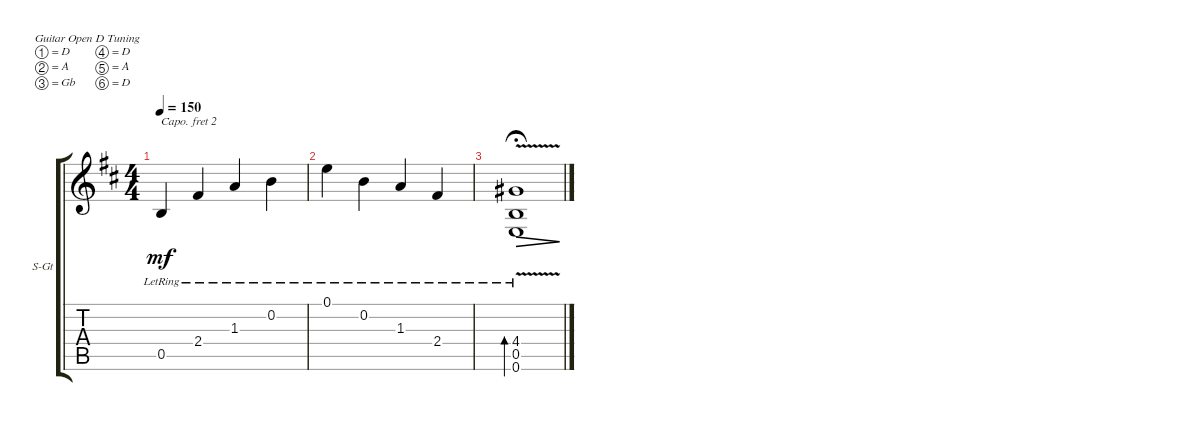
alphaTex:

\defaultSystemsLayout 4
\bracketExtendMode groupsimilarinstruments
\firstSystemTrackNameOrientation horizontal
\otherSystemsTrackNameOrientation horizontal
\track ("Steel Guitar" "S-Gt") {instrument acousticguitarsteel}
\staff {score tabs}
\capo 2
\tuning (D4 A3 Gb3 D3 A2 D2)
\ts (4 4)
\tempo 150
\clef g2
\ks d
0.5{lr}.4{dy mf} 2.4{lr}.4 1.3{lr}.4 0.2{lr}.4 |
0.1{lr}.4 0.2{lr}.4 1.3{lr}.4 2.4{lr}.4 |
(0.6{v lr} 0.5{v lr} 4.4{v lr}).1{bd 240 dec fermata (medium 0.5)}
